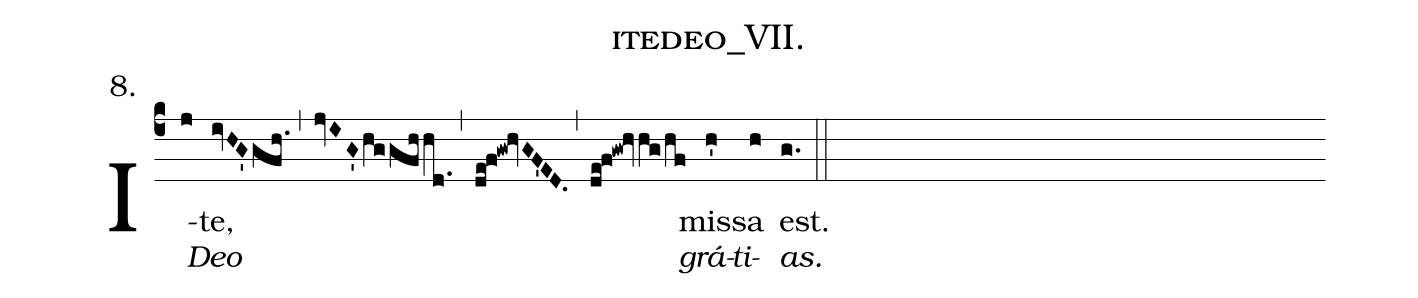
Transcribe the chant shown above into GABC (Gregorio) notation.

name: itedeo_VII.;
annotation:8.;
%%
(c4) I[Deo](j)te,(ivHG'gfh.) (,) (jvIG'hggfhhd.) (,) (de!f!gw!hvGF'ED.) (,) (de!f!gw!hvhg/hf) mis[grá-](h')sa[ti-](h) est.[as.](g.) (::)
